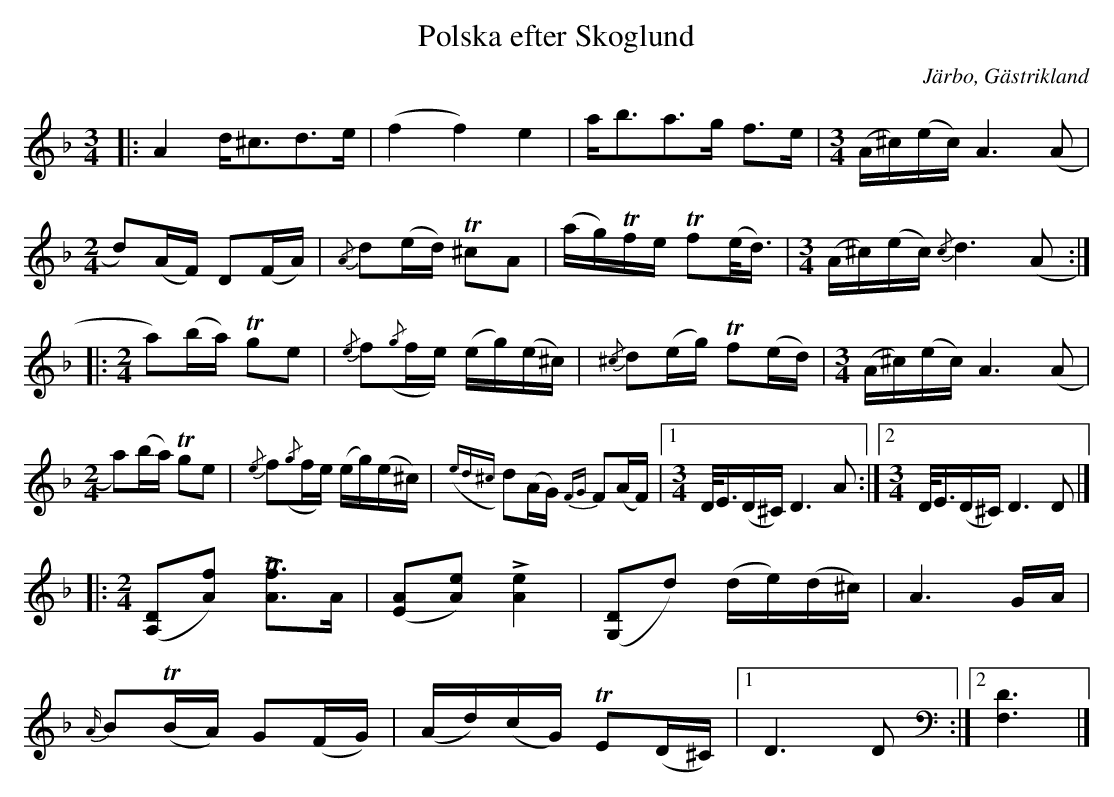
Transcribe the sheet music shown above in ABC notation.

X:1
T: Polska efter Skoglund
O: Järbo, Gästrikland
M: 3/4
L: 1/16
K: Dm
|:A4d2<^c2d2>e2 | (f4f4) e4| a2<b2a2>g2 f2>e2|[M:3/4] (A^c)(ec) A6 (A2 |
[M:2/4] d2)(AF) D2(FA) |{/A}d2(ed)  T^c2A2 |(ag)Tfe  Tf2(e<d) |[M:3/4] (A^c)(ec) {/c}d4>(A4:|
|:[M:2/4]a2)(ba) Tg2e2 | {/e}f2({/g}fe) (eg)(e^c) | {/^c}d2(eg) Tf2(ed) |[M:3/4] (A^c)(ec) A6 (A2|
[M:2/4] a2)(ba)  Tg2e2| {/e}f2({/g}fe) (eg)(e^c)| ({ed^c}d2)(AG)  {FG}F2(AF)|[1 [M:3/4] D<E(D^C)  D4>A4:|[2[M:3/4] D<E(D^C)  D4>D4|]
|:[M:2/4]([A,2D2][A2f2]) L[A2Tf2]>A2 | ([E2A2][A2e2]) L[A4e4] | ([G,2D2]d2) (de)(d^c) | A6GA |
{A/}B2T(BA) G2(FG) | (Ad)(cG) TE2(D^C) |[1 D4>D4 :|[2 [F,6D6] |]
